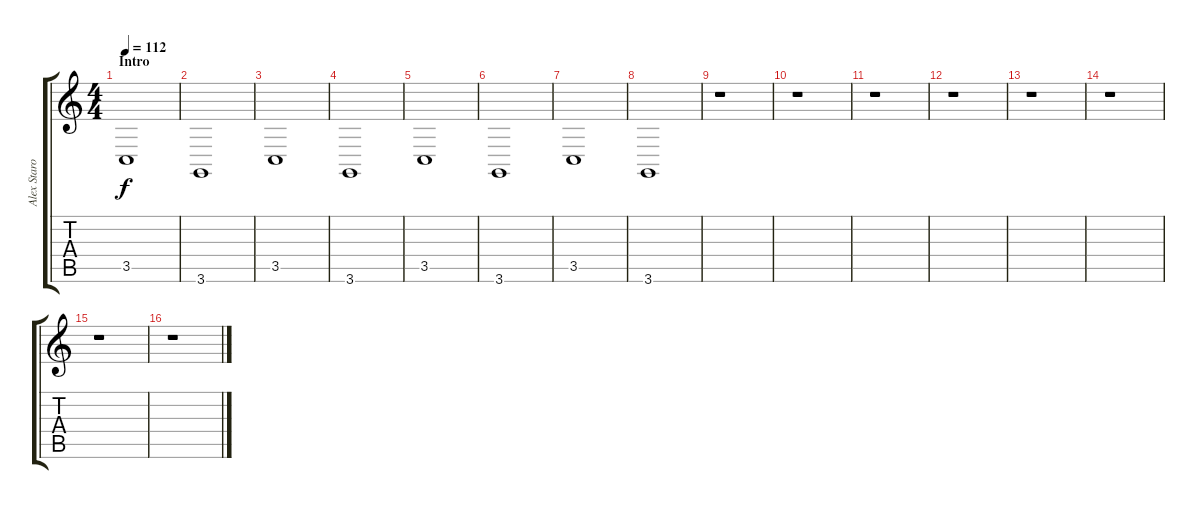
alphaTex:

\track ("Alex Staropoli - Orchesta Hit" "Alex Staro") {instrument orchestrahit}
\staff {score tabs}
\tuning (E4 B3 G3 D3 A2 E2) {hide}
\ts (4 4)
\section ("" "Intro")
\tempo 112
\clef g2
\ks c
3.5.1{dy f instrument orchestrahit} |
3.6.1 |
3.5.1 |
3.6.1 |
3.5.1 |
3.6.1 |
3.5.1 |
3.6.1 |
r.1 |
r.1 |
r.1 |
r.1 |
r.1 |
r.1 |
r.1 |
r.1
